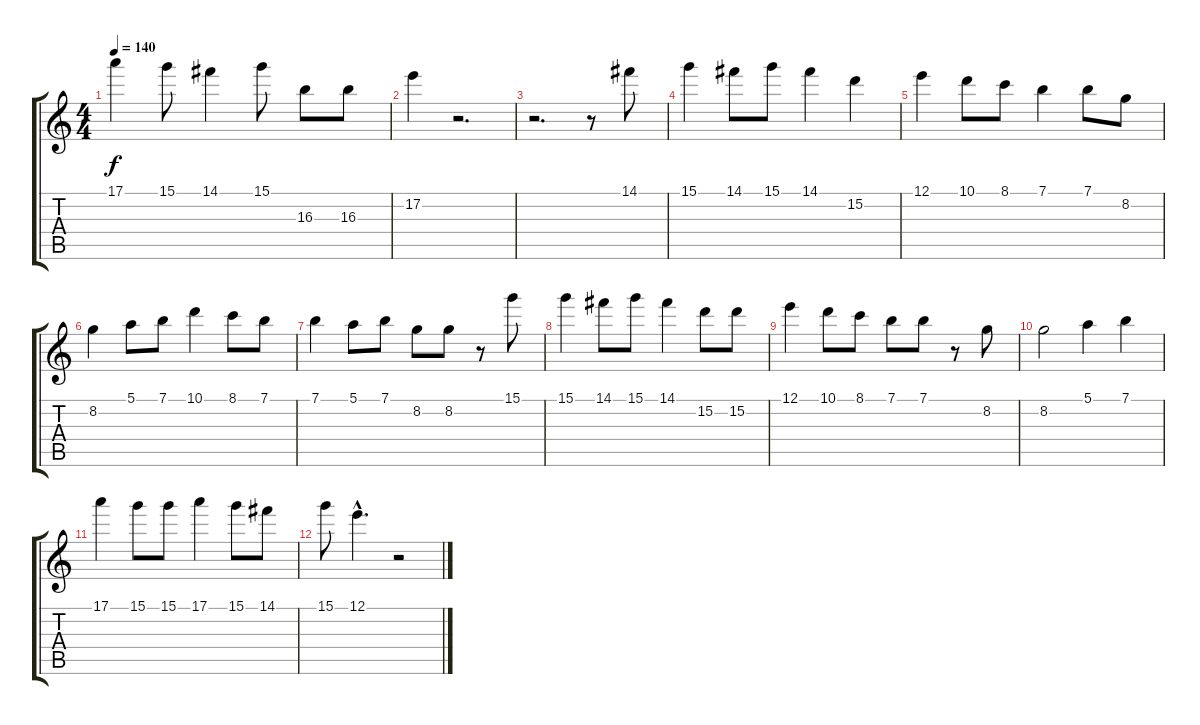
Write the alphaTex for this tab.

\track "" {instrument distortionguitar}
\staff {score tabs}
\tuning (E4 B3 G3 D3 A2 E2) {hide}
\ts (4 4)
\tempo 140
\clef g2
\ks c
17.1.4{dy f} 15.1.8 14.1.4 15.1.8 16.3.8 16.3.8 |
17.2.4 r.2{d} |
r.2{d} r.8 14.1.8 |
15.1.4 14.1.8 15.1.8 14.1.4 15.2.4 |
12.1.4 10.1.8 8.1.8 7.1.4 7.1.8 8.2.8 |
8.2.4 5.1.8 7.1.8 10.1.4 8.1.8 7.1.8 |
7.1.4 5.1.8 7.1.8 8.2.8 8.2.8 r.8 15.1.8 |
15.1.4 14.1.8 15.1.8 14.1.4 15.2.8 15.2.8 |
12.1.4 10.1.8 8.1.8 7.1.8 7.1.8 r.8 8.2.8 |
8.2.2 5.1.4 7.1.4 |
17.1.4 15.1.8 15.1.8 17.1.4 15.1.8 14.1.8 |
15.1.8 12.1{hac}.4{d} r.2
